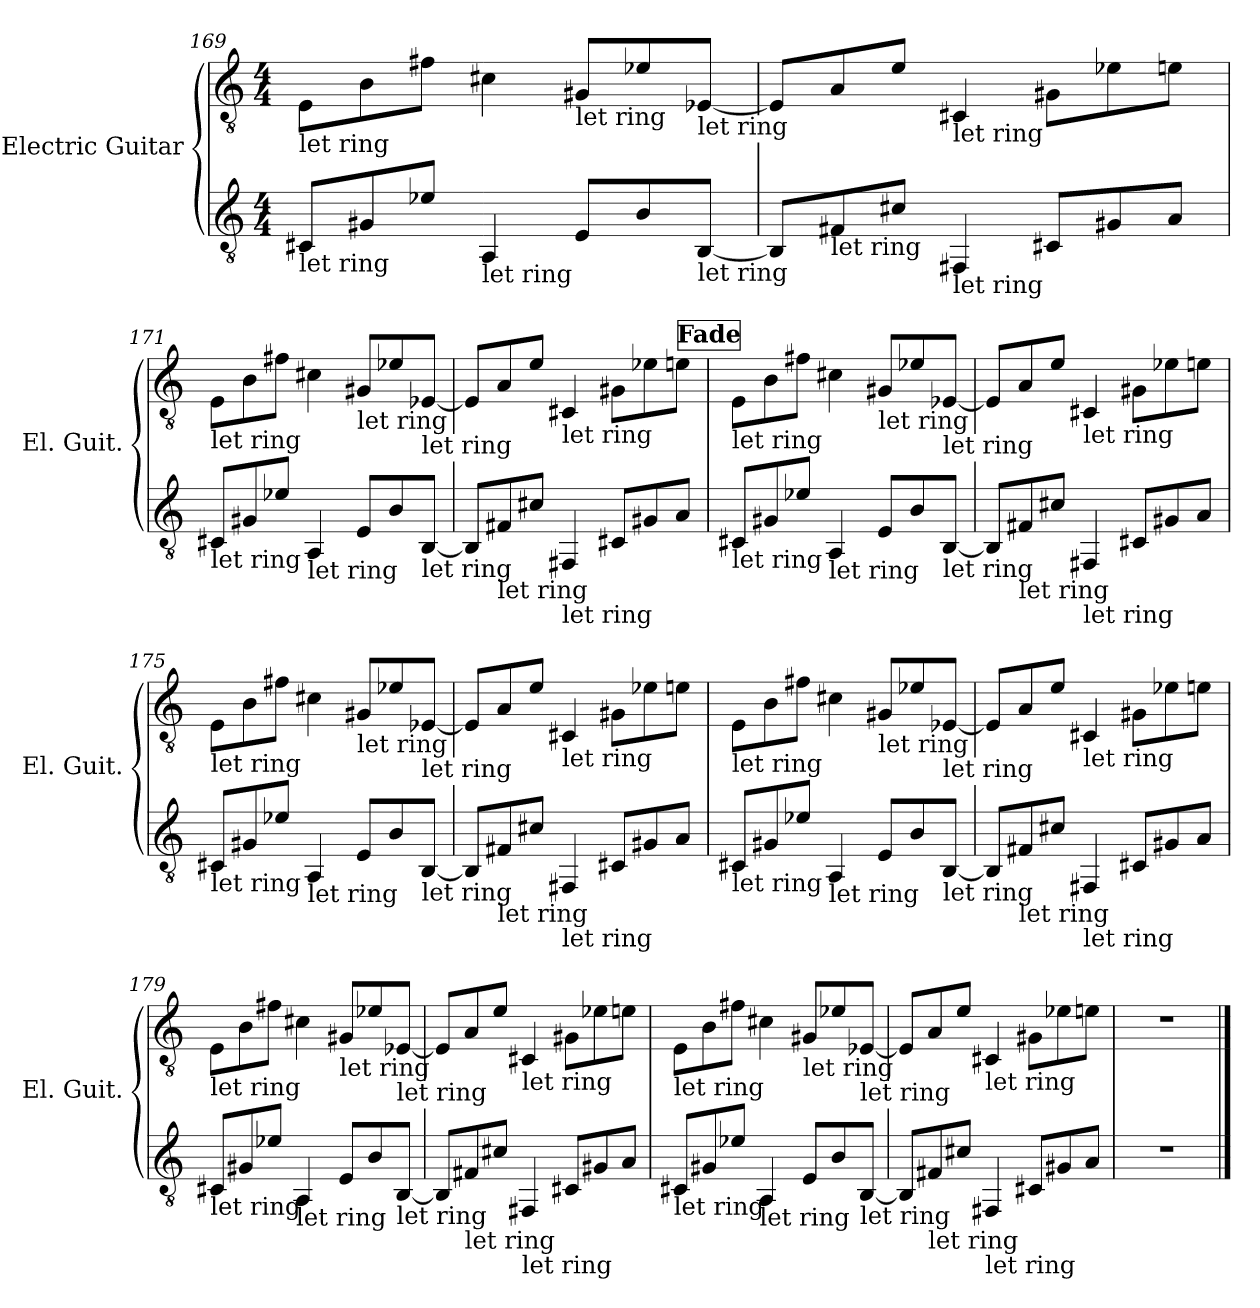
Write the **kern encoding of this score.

**kern	**kern
*part2	*part1
*staff2	*staff1
*I"Electric Guitar	*I"Electric Guitar
*I'El. Guit.	*I'El. Guit.
*clefGv2	*clefGv2
*k[]	*k[]
*M4/4	*M4/4
=169	=169
!	!LO:TX:b:t=let ring
!LO:TX:b:t=let ring	!
8C#X/L	8E\L
8G#X/	8B\
8e-X/J	8f#X\J
!LO:TX:b:t=let ring	!
4AA/	4c#X\
!	!LO:TX:b:t=let ring
8E/L	8G#X/L
8B/	8e-X/
!	!LO:TX:b:t=let ring
!LO:TX:b:t=let ring	!
[8BB/J	[8E-X/J
=170	=170
8BB/L]	8E-/L]
!LO:TX:b:t=let ring	!
8F#X/	8A/
8c#X/J	8e/J
!	!LO:TX:b:t=let ring
!LO:TX:b:t=let ring	!
4FF#X/	4C#X/
8C#X/L	8G#X\L
8G#X/	8e-X\
8A/J	8en\J
!!LO:LB:g=z
=171	=171
!	!LO:TX:b:t=let ring
!LO:TX:b:t=let ring	!
8C#X/L	8E\L
8G#X/	8B\
8e-X/J	8f#X\J
!LO:TX:b:t=let ring	!
4AA/	4c#X\
!	!LO:TX:b:t=let ring
8E/L	8G#X/L
8B/	8e-X/
!	!LO:TX:b:t=let ring
!LO:TX:b:t=let ring	!
[8BB/J	[8E-X/J
=172	=172
8BB/L]	8E-/L]
!LO:TX:b:t=let ring	!
8F#X/	8A/
8c#X/J	8e/J
!	!LO:TX:b:t=let ring
!LO:TX:b:t=let ring	!
4FF#X/	4C#X/
8C#X/L	8G#X\L
8G#X/	8e-X\
8A/J	8en\J
!!LO:REH:place=s1:a:B:fs=14:t=Fade
=173	=173
!	!LO:TX:b:t=let ring
!LO:TX:b:t=let ring	!
8C#X/L	8E\L
8G#X/	8B\
8e-X/J	8f#X\J
!LO:TX:b:t=let ring	!
4AA/	4c#X\
!	!LO:TX:b:t=let ring
8E/L	8G#X/L
8B/	8e-X/
!	!LO:TX:b:t=let ring
!LO:TX:b:t=let ring	!
[8BB/J	[8E-X/J
!!LO:PB:g=z
=174	=174
8BB/L]	8E-/L]
!LO:TX:b:t=let ring	!
8F#X/	8A/
8c#X/J	8e/J
!	!LO:TX:b:t=let ring
!LO:TX:b:t=let ring	!
4FF#X/	4C#X/
8C#X/L	8G#X\L
8G#X/	8e-X\
8A/J	8en\J
=175	=175
!	!LO:TX:b:t=let ring
!LO:TX:b:t=let ring	!
8C#X/L	8E\L
8G#X/	8B\
8e-X/J	8f#X\J
!LO:TX:b:t=let ring	!
4AA/	4c#X\
!	!LO:TX:b:t=let ring
8E/L	8G#X/L
8B/	8e-X/
!	!LO:TX:b:t=let ring
!LO:TX:b:t=let ring	!
[8BB/J	[8E-X/J
=176	=176
8BB/L]	8E-/L]
!LO:TX:b:t=let ring	!
8F#X/	8A/
8c#X/J	8e/J
!	!LO:TX:b:t=let ring
!LO:TX:b:t=let ring	!
4FF#X/	4C#X/
8C#X/L	8G#X\L
8G#X/	8e-X\
8A/J	8en\J
!!LO:LB:g=z
=177	=177
!	!LO:TX:b:t=let ring
!LO:TX:b:t=let ring	!
8C#X/L	8E\L
8G#X/	8B\
8e-X/J	8f#X\J
!LO:TX:b:t=let ring	!
4AA/	4c#X\
!	!LO:TX:b:t=let ring
8E/L	8G#X/L
8B/	8e-X/
!	!LO:TX:b:t=let ring
!LO:TX:b:t=let ring	!
[8BB/J	[8E-X/J
=178	=178
8BB/L]	8E-/L]
!LO:TX:b:t=let ring	!
8F#X/	8A/
8c#X/J	8e/J
!	!LO:TX:b:t=let ring
!LO:TX:b:t=let ring	!
4FF#X/	4C#X/
8C#X/L	8G#X\L
8G#X/	8e-X\
8A/J	8en\J
=179	=179
!	!LO:TX:b:t=let ring
!LO:TX:b:t=let ring	!
8C#X/L	8E\L
8G#X/	8B\
8e-X/J	8f#X\J
!LO:TX:b:t=let ring	!
4AA/	4c#X\
!	!LO:TX:b:t=let ring
8E/L	8G#X/L
8B/	8e-X/
!	!LO:TX:b:t=let ring
!LO:TX:b:t=let ring	!
[8BB/J	[8E-X/J
!!LO:LB:g=z
=180	=180
8BB/L]	8E-/L]
!LO:TX:b:t=let ring	!
8F#X/	8A/
8c#X/J	8e/J
!	!LO:TX:b:t=let ring
!LO:TX:b:t=let ring	!
4FF#X/	4C#X/
8C#X/L	8G#X\L
8G#X/	8e-X\
8A/J	8en\J
=181	=181
!	!LO:TX:b:t=let ring
!LO:TX:b:t=let ring	!
8C#X/L	8E\L
8G#X/	8B\
8e-X/J	8f#X\J
!LO:TX:b:t=let ring	!
4AA/	4c#X\
!	!LO:TX:b:t=let ring
8E/L	8G#X/L
8B/	8e-X/
!	!LO:TX:b:t=let ring
!LO:TX:b:t=let ring	!
[8BB/J	[8E-X/J
=182	=182
8BB/L]	8E-/L]
!LO:TX:b:t=let ring	!
8F#X/	8A/
8c#X/J	8e/J
!	!LO:TX:b:t=let ring
!LO:TX:b:t=let ring	!
4FF#X/	4C#X/
8C#X/L	8G#X\L
8G#X/	8e-X\
8A/J	8en\J
!!LO:LB:g=z
=183	=183
1r	1r
==	==
*-	*-
